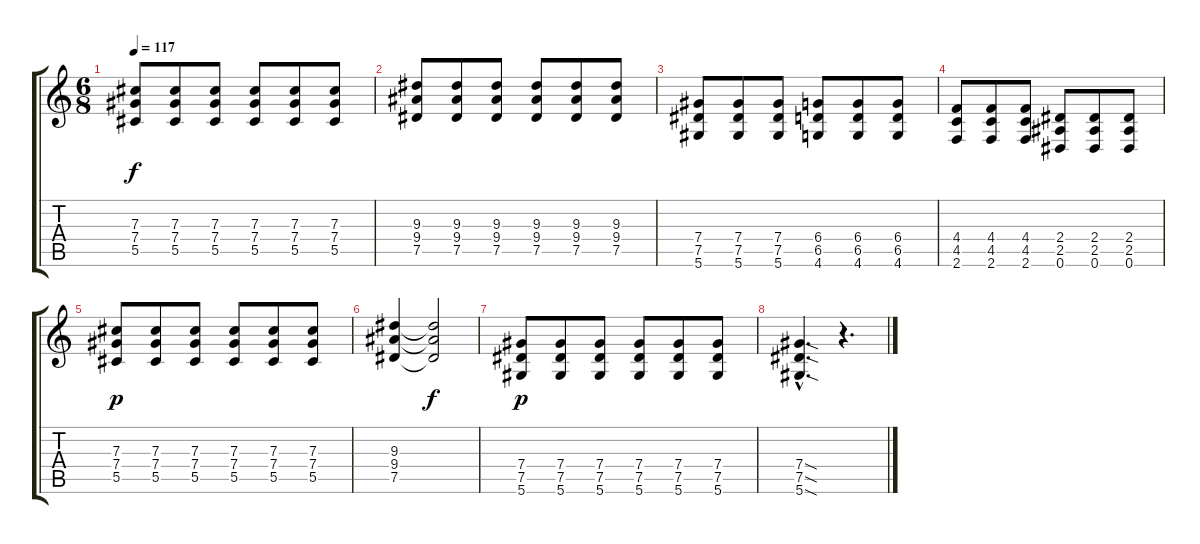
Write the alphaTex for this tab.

\track "" {instrument distortionguitar}
\staff {score tabs}
\tuning (Eb4 Bb3 Gb3 Db3 Ab2 Eb2) {hide}
\ts (6 8)
\tempo 117
\clef g2
\ks c
(7.3 7.4 5.5).8{dy f} (7.3 7.4 5.5).8 (7.3 7.4 5.5).8 (7.3 7.4 5.5).8 (7.3 7.4 5.5).8 (7.3 7.4 5.5).8 |
(9.3 9.4 7.5).8 (9.3 9.4 7.5).8 (9.3 9.4 7.5).8 (9.3 9.4 7.5).8 (9.3 9.4 7.5).8 (9.3 9.4 7.5).8 |
(7.4 7.5 5.6).8 (7.4 7.5 5.6).8 (7.4 7.5 5.6).8 (6.4 6.5 4.6).8 (6.4 6.5 4.6).8 (6.4 6.5 4.6).8 |
(4.4 4.5 2.6).8 (4.4 4.5 2.6).8 (4.4 4.5 2.6).8 (2.4 2.5 0.6).8 (2.4 2.5 0.6).8 (2.4 2.5 0.6).8 |
(7.3 7.4 5.5).8{dy p} (7.3 7.4 5.5).8 (7.3 7.4 5.5).8 (7.3 7.4 5.5).8 (7.3 7.4 5.5).8 (7.3 7.4 5.5).8 |
(9.3 9.4 7.5).4 (9.3{t} 9.4{t} 7.5{t}).2{dy f} |
(7.4 7.5 5.6).8{dy p} (7.4 7.5 5.6).8 (7.4 7.5 5.6).8 (7.4 7.5 5.6).8 (7.4 7.5 5.6).8 (7.4 7.5 5.6).8 |
(7.4{sod hac} 7.5{sod hac} 5.6{sod hac}).4{d} r.4{d}
